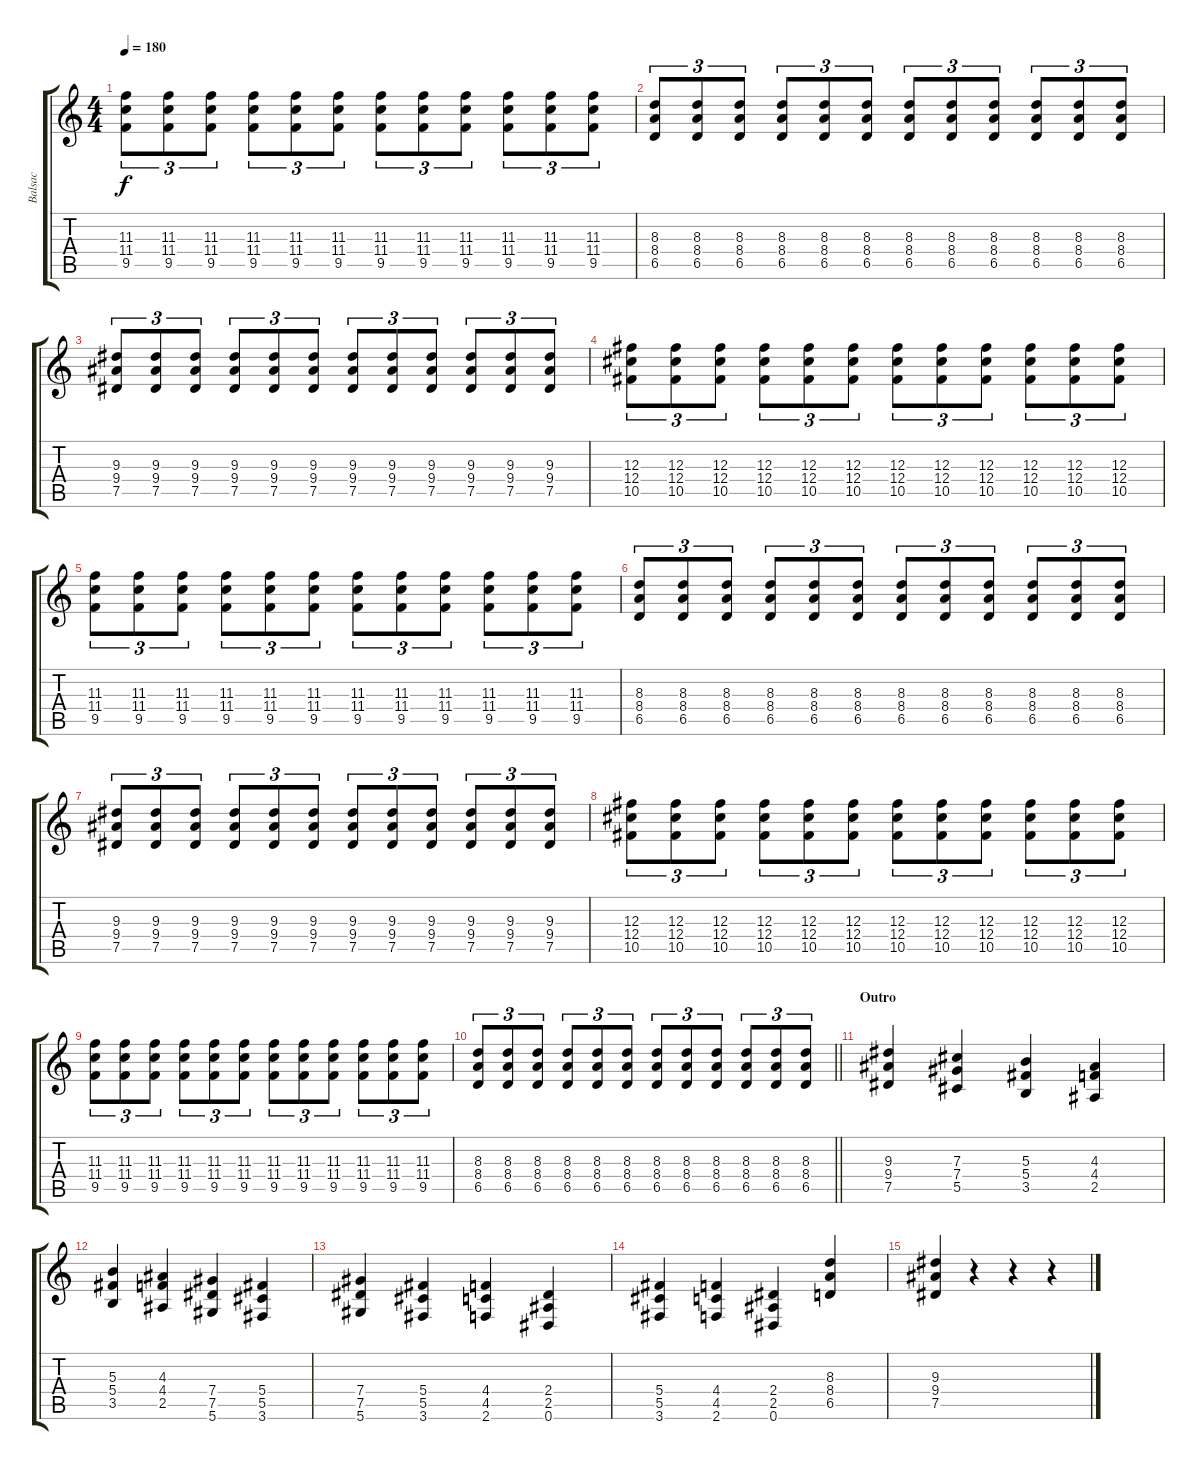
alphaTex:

\track ("Balsac" "Balsac") {instrument overdrivenguitar}
\staff {score tabs}
\tuning (Eb4 Bb3 Gb3 Db3 Ab2 Eb2) {hide}
\ts (4 4)
\tempo 180
\clef g2
\ks c
(11.3 11.4 9.5).8{tu (3 2) dy f} (11.3 11.4 9.5).8{tu (3 2)} (11.3 11.4 9.5).8{tu (3 2)} (11.3 11.4 9.5).8{tu (3 2)} (11.3 11.4 9.5).8{tu (3 2)} (11.3 11.4 9.5).8{tu (3 2)} (11.3 11.4 9.5).8{tu (3 2)} (11.3 11.4 9.5).8{tu (3 2)} (11.3 11.4 9.5).8{tu (3 2)} (11.3 11.4 9.5).8{tu (3 2)} (11.3 11.4 9.5).8{tu (3 2)} (11.3 11.4 9.5).8{tu (3 2)} |
(8.3 8.4 6.5).8{tu (3 2)} (8.3 8.4 6.5).8{tu (3 2)} (8.3 8.4 6.5).8{tu (3 2)} (8.3 8.4 6.5).8{tu (3 2)} (8.3 8.4 6.5).8{tu (3 2)} (8.3 8.4 6.5).8{tu (3 2)} (8.3 8.4 6.5).8{tu (3 2)} (8.3 8.4 6.5).8{tu (3 2)} (8.3 8.4 6.5).8{tu (3 2)} (8.3 8.4 6.5).8{tu (3 2)} (8.3 8.4 6.5).8{tu (3 2)} (8.3 8.4 6.5).8{tu (3 2)} |
(9.3 9.4 7.5).8{tu (3 2)} (9.3 9.4 7.5).8{tu (3 2)} (9.3 9.4 7.5).8{tu (3 2)} (9.3 9.4 7.5).8{tu (3 2)} (9.3 9.4 7.5).8{tu (3 2)} (9.3 9.4 7.5).8{tu (3 2)} (9.3 9.4 7.5).8{tu (3 2)} (9.3 9.4 7.5).8{tu (3 2)} (9.3 9.4 7.5).8{tu (3 2)} (9.3 9.4 7.5).8{tu (3 2)} (9.3 9.4 7.5).8{tu (3 2)} (9.3 9.4 7.5).8{tu (3 2)} |
(12.3 12.4 10.5).8{tu (3 2)} (12.3 12.4 10.5).8{tu (3 2)} (12.3 12.4 10.5).8{tu (3 2)} (12.3 12.4 10.5).8{tu (3 2)} (12.3 12.4 10.5).8{tu (3 2)} (12.3 12.4 10.5).8{tu (3 2)} (12.3 12.4 10.5).8{tu (3 2)} (12.3 12.4 10.5).8{tu (3 2)} (12.3 12.4 10.5).8{tu (3 2)} (12.3 12.4 10.5).8{tu (3 2)} (12.3 12.4 10.5).8{tu (3 2)} (12.3 12.4 10.5).8{tu (3 2)} |
(11.3 11.4 9.5).8{tu (3 2)} (11.3 11.4 9.5).8{tu (3 2)} (11.3 11.4 9.5).8{tu (3 2)} (11.3 11.4 9.5).8{tu (3 2)} (11.3 11.4 9.5).8{tu (3 2)} (11.3 11.4 9.5).8{tu (3 2)} (11.3 11.4 9.5).8{tu (3 2)} (11.3 11.4 9.5).8{tu (3 2)} (11.3 11.4 9.5).8{tu (3 2)} (11.3 11.4 9.5).8{tu (3 2)} (11.3 11.4 9.5).8{tu (3 2)} (11.3 11.4 9.5).8{tu (3 2)} |
(8.3 8.4 6.5).8{tu (3 2)} (8.3 8.4 6.5).8{tu (3 2)} (8.3 8.4 6.5).8{tu (3 2)} (8.3 8.4 6.5).8{tu (3 2)} (8.3 8.4 6.5).8{tu (3 2)} (8.3 8.4 6.5).8{tu (3 2)} (8.3 8.4 6.5).8{tu (3 2)} (8.3 8.4 6.5).8{tu (3 2)} (8.3 8.4 6.5).8{tu (3 2)} (8.3 8.4 6.5).8{tu (3 2)} (8.3 8.4 6.5).8{tu (3 2)} (8.3 8.4 6.5).8{tu (3 2)} |
(9.3 9.4 7.5).8{tu (3 2)} (9.3 9.4 7.5).8{tu (3 2)} (9.3 9.4 7.5).8{tu (3 2)} (9.3 9.4 7.5).8{tu (3 2)} (9.3 9.4 7.5).8{tu (3 2)} (9.3 9.4 7.5).8{tu (3 2)} (9.3 9.4 7.5).8{tu (3 2)} (9.3 9.4 7.5).8{tu (3 2)} (9.3 9.4 7.5).8{tu (3 2)} (9.3 9.4 7.5).8{tu (3 2)} (9.3 9.4 7.5).8{tu (3 2)} (9.3 9.4 7.5).8{tu (3 2)} |
(12.3 12.4 10.5).8{tu (3 2)} (12.3 12.4 10.5).8{tu (3 2)} (12.3 12.4 10.5).8{tu (3 2)} (12.3 12.4 10.5).8{tu (3 2)} (12.3 12.4 10.5).8{tu (3 2)} (12.3 12.4 10.5).8{tu (3 2)} (12.3 12.4 10.5).8{tu (3 2)} (12.3 12.4 10.5).8{tu (3 2)} (12.3 12.4 10.5).8{tu (3 2)} (12.3 12.4 10.5).8{tu (3 2)} (12.3 12.4 10.5).8{tu (3 2)} (12.3 12.4 10.5).8{tu (3 2)} |
(11.3 11.4 9.5).8{tu (3 2)} (11.3 11.4 9.5).8{tu (3 2)} (11.3 11.4 9.5).8{tu (3 2)} (11.3 11.4 9.5).8{tu (3 2)} (11.3 11.4 9.5).8{tu (3 2)} (11.3 11.4 9.5).8{tu (3 2)} (11.3 11.4 9.5).8{tu (3 2)} (11.3 11.4 9.5).8{tu (3 2)} (11.3 11.4 9.5).8{tu (3 2)} (11.3 11.4 9.5).8{tu (3 2)} (11.3 11.4 9.5).8{tu (3 2)} (11.3 11.4 9.5).8{tu (3 2)} |
\barLineRight lightlight
(8.3 8.4 6.5).8{tu (3 2)} (8.3 8.4 6.5).8{tu (3 2)} (8.3 8.4 6.5).8{tu (3 2)} (8.3 8.4 6.5).8{tu (3 2)} (8.3 8.4 6.5).8{tu (3 2)} (8.3 8.4 6.5).8{tu (3 2)} (8.3 8.4 6.5).8{tu (3 2)} (8.3 8.4 6.5).8{tu (3 2)} (8.3 8.4 6.5).8{tu (3 2)} (8.3 8.4 6.5).8{tu (3 2)} (8.3 8.4 6.5).8{tu (3 2)} (8.3 8.4 6.5).8{tu (3 2)} |
\section ("" "Outro")
(9.3 9.4 7.5).4 (7.3 7.4 5.5).4 (5.3 5.4 3.5).4 (4.3 4.4 2.5).4 |
(5.3 5.4 3.5).4 (4.3 4.4 2.5).4 (7.4 7.5 5.6).4 (5.4 5.5 3.6).4 |
(7.4 7.5 5.6).4 (5.4 5.5 3.6).4 (4.4 4.5 2.6).4 (2.4 2.5 0.6).4 |
(5.4 5.5 3.6).4 (4.4 4.5 2.6).4 (2.4 2.5 0.6).4 (8.3 8.4 6.5).4 |
(9.3 9.4 7.5).4 r.4 r.4 r.4
